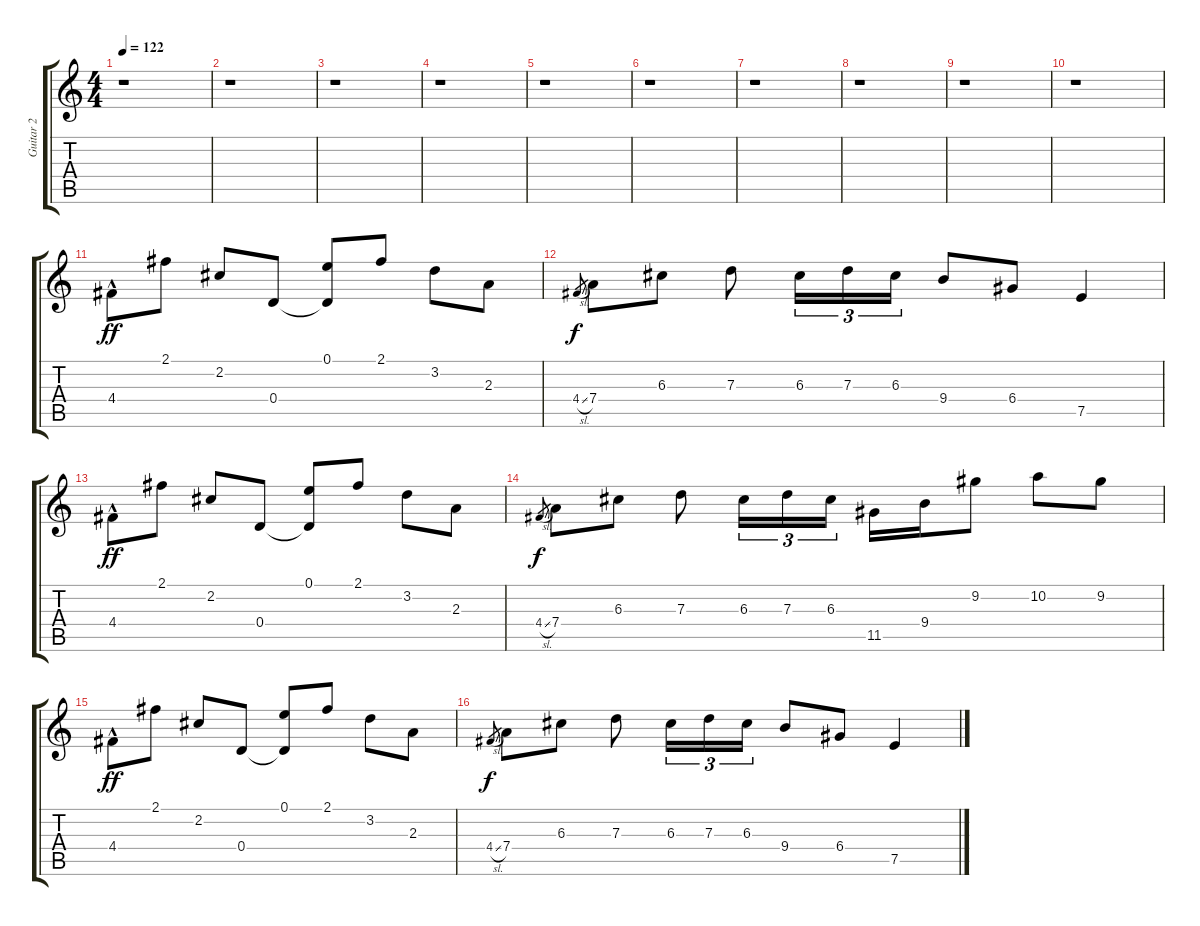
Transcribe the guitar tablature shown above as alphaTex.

\track ("Guitar 2" "Guitar 2") {instrument distortionguitar}
\staff {score tabs}
\tuning (E4 B3 G3 D3 A2 E2) {hide}
\ts (4 4)
\tempo 122
\clef g2
\ks c
r.1{dy f} |
r.1 |
r.1 |
r.1 |
r.1 |
r.1 |
r.1 |
r.1 |
r.1 |
r.1 |
4.4{hac}.8{dy ff} 2.1.8 2.2.8 0.4.8 (0.1 0.4{t}).8 2.1.8 3.2.8 2.3.8 |
4.4{sl}.8{gr dy f} 7.4.8 6.3.8 7.3.8 6.3.16{tu (3 2)} 7.3.16{tu (3 2)} 6.3.16{tu (3 2)} 9.4.8 6.4.8 7.5.4 |
4.4{hac}.8{dy ff} 2.1.8 2.2.8 0.4.8 (0.1 0.4{t}).8 2.1.8 3.2.8 2.3.8 |
4.4{sl}.8{gr dy f} 7.4.8 6.3.8 7.3.8 6.3.16{tu (3 2)} 7.3.16{tu (3 2)} 6.3.16{tu (3 2)} 11.5.16 9.4.16 9.2.8 10.2.8 9.2.8 |
4.4{hac}.8{dy ff} 2.1.8 2.2.8 0.4.8 (0.1 0.4{t}).8 2.1.8 3.2.8 2.3.8 |
4.4{sl}.8{gr dy f} 7.4.8 6.3.8 7.3.8 6.3.16{tu (3 2)} 7.3.16{tu (3 2)} 6.3.16{tu (3 2)} 9.4.8 6.4.8 7.5.4
